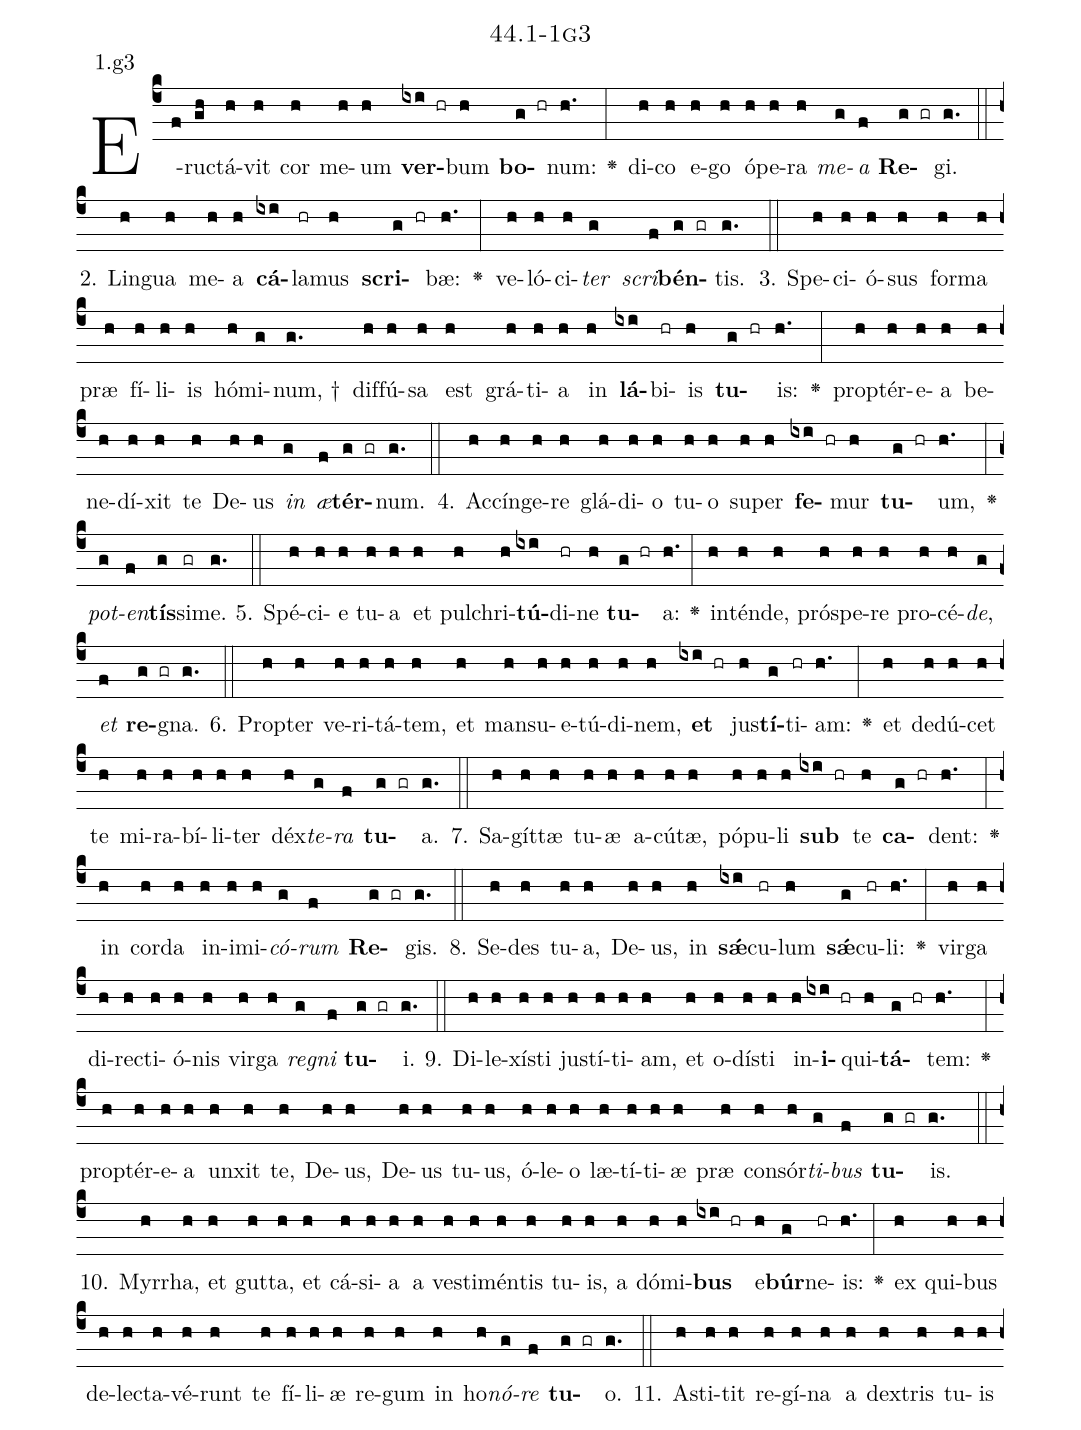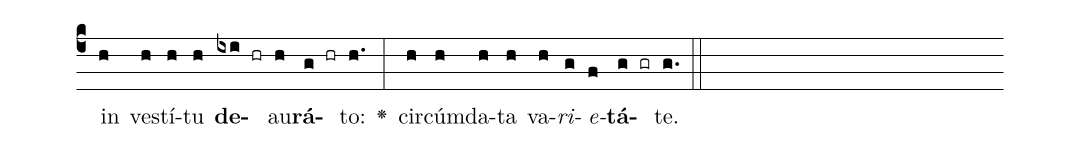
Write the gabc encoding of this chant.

name: 44.1-1g3;
annotation: 1.g3;
%%
(c4)E(f)ruc(gh)tá(h)vit(h) cor(h) me(h)um(h) <b>ver</b>(ixi hr)bum(h) <b>bo</b>(g hr)num:(h.) <v>\greheightstar</v>(:) di(h)co(h) e(h)go(h) ó(h)pe(h)ra(h) <i>me</i>(g)<i>a</i>(f) <b>Re</b>(g gr)gi.(g.) (::)
2. Lin(h)gua(h) me(h)a(h) <b>cá</b>(ixi)la(hr)mus(h) <b>scri</b>(g hr)bæ:(h.) <v>\greheightstar</v>(:) ve(h)ló(h)ci(h)<i>ter</i>(g) <i>scri</i>(f)<b>bén</b>(g gr)tis.(g.) (::)
3. Spe(h)ci(h)ó(h)sus(h) for(h)ma(h) præ(h) fí(h)li(h)is(h) hó(h)mi(g)num, †(g.) dif(h)fú(h)sa(h) est(h) grá(h)ti(h)a(h) in(h) <b>lá</b>(ixi)bi(hr)is(h) <b>tu</b>(g hr)is:(h.) <v>\greheightstar</v>(:) prop(h)tér(h)e(h)a(h) be(h)ne(h)dí(h)xit(h) te(h) De(h)us(h) <i>in</i>(g) <i>æ</i>(f)<b>tér</b>(g gr)num.(g.) (::)
4. Ac(h)cín(h)ge(h)re(h) glá(h)di(h)o(h) tu(h)o(h) su(h)per(h) <b>fe</b>(ixi hr)mur(h) <b>tu</b>(g hr)um,(h.) <v>\greheightstar</v>(:) <i>pot</i>(g)<i>en</i>(f)<b>tís</b>(g)si(gr)me.(g.) (::)
5. Spé(h)ci(h)e(h) tu(h)a(h) et(h) pul(h)chri(h)<b>tú</b>(ixi)di(hr)ne(h) <b>tu</b>(g hr)a:(h.) <v>\greheightstar</v>(:) in(h)tén(h)de,(h) pró(h)spe(h)re(h) pro(h)cé(h)<i>de</i>,(g) <i>et</i>(f) <b>re</b>(g gr)gna.(g.) (::)
6. Prop(h)ter(h) ve(h)ri(h)tá(h)tem,(h) et(h) man(h)su(h)e(h)tú(h)di(h)nem,(h) <b>et</b>(ixi hr) jus(h)<b>tí</b>(g)ti(hr)am:(h.) <v>\greheightstar</v>(:) et(h) de(h)dú(h)cet(h) te(h) mi(h)ra(h)bí(h)li(h)ter(h) déx(h)<i>te</i>(g)<i>ra</i>(f) <b>tu</b>(g gr)a.(g.) (::)
7. Sa(h)gít(h)tæ(h) tu(h)æ(h) a(h)cú(h)tæ,(h) pó(h)pu(h)li(h) <b>sub</b>(ixi hr) te(h) <b>ca</b>(g hr)dent:(h.) <v>\greheightstar</v>(:) in(h) cor(h)da(h) in(h)i(h)mi(h)<i>có</i>(g)<i>rum</i>(f) <b>Re</b>(g gr)gis.(g.) (::)
8. Se(h)des(h) tu(h)a,(h) De(h)us,(h) in(h) <b>sǽ</b>(ixi)cu(hr)lum(h) <b>sǽ</b>(g)cu(hr)li:(h.) <v>\greheightstar</v>(:) vir(h)ga(h) di(h)rec(h)ti(h)ó(h)nis(h) vir(h)ga(h) <i>re</i>(g)<i>gni</i>(f) <b>tu</b>(g gr)i.(g.) (::)
9. Di(h)le(h)xís(h)ti(h) jus(h)tí(h)ti(h)am,(h) et(h) o(h)dís(h)ti(h) in(h)<b>i</b>(ixi hr)qui(h)<b>tá</b>(g hr)tem:(h.) <v>\greheightstar</v>(:) prop(h)tér(h)e(h)a(h) un(h)xit(h) te,(h) De(h)us,(h) De(h)us(h) tu(h)us,(h) ó(h)le(h)o(h) læ(h)tí(h)ti(h)æ(h) præ(h) con(h)sór(h)<i>ti</i>(g)<i>bus</i>(f) <b>tu</b>(g gr)is.(g.) (::)
10. Myr(h)rha,(h) et(h) gut(h)ta,(h) et(h) cá(h)si(h)a(h) a(h) ves(h)ti(h)mén(h)tis(h) tu(h)is,(h) a(h) dó(h)mi(h)<b>bus</b>(ixi hr) e(h)<b>búr</b>(g)ne(hr)is:(h.) <v>\greheightstar</v>(:) ex(h) qui(h)bus(h) de(h)lec(h)ta(h)vé(h)runt(h) te(h) fí(h)li(h)æ(h) re(h)gum(h) in(h) ho(h)<i>nó</i>(g)<i>re</i>(f) <b>tu</b>(g gr)o.(g.) (::)
11. A(h)sti(h)tit(h) re(h)gí(h)na(h) a(h) dex(h)tris(h) tu(h)is(h) in(h) ves(h)tí(h)tu(h) <b>de</b>(ixi hr)au(h)<b>rá</b>(g hr)to:(h.) <v>\greheightstar</v>(:) cir(h)cúm(h)da(h)ta(h) va(h)<i>ri</i>(g)<i>e</i>(f)<b>tá</b>(g gr)te.(g.) (::)
